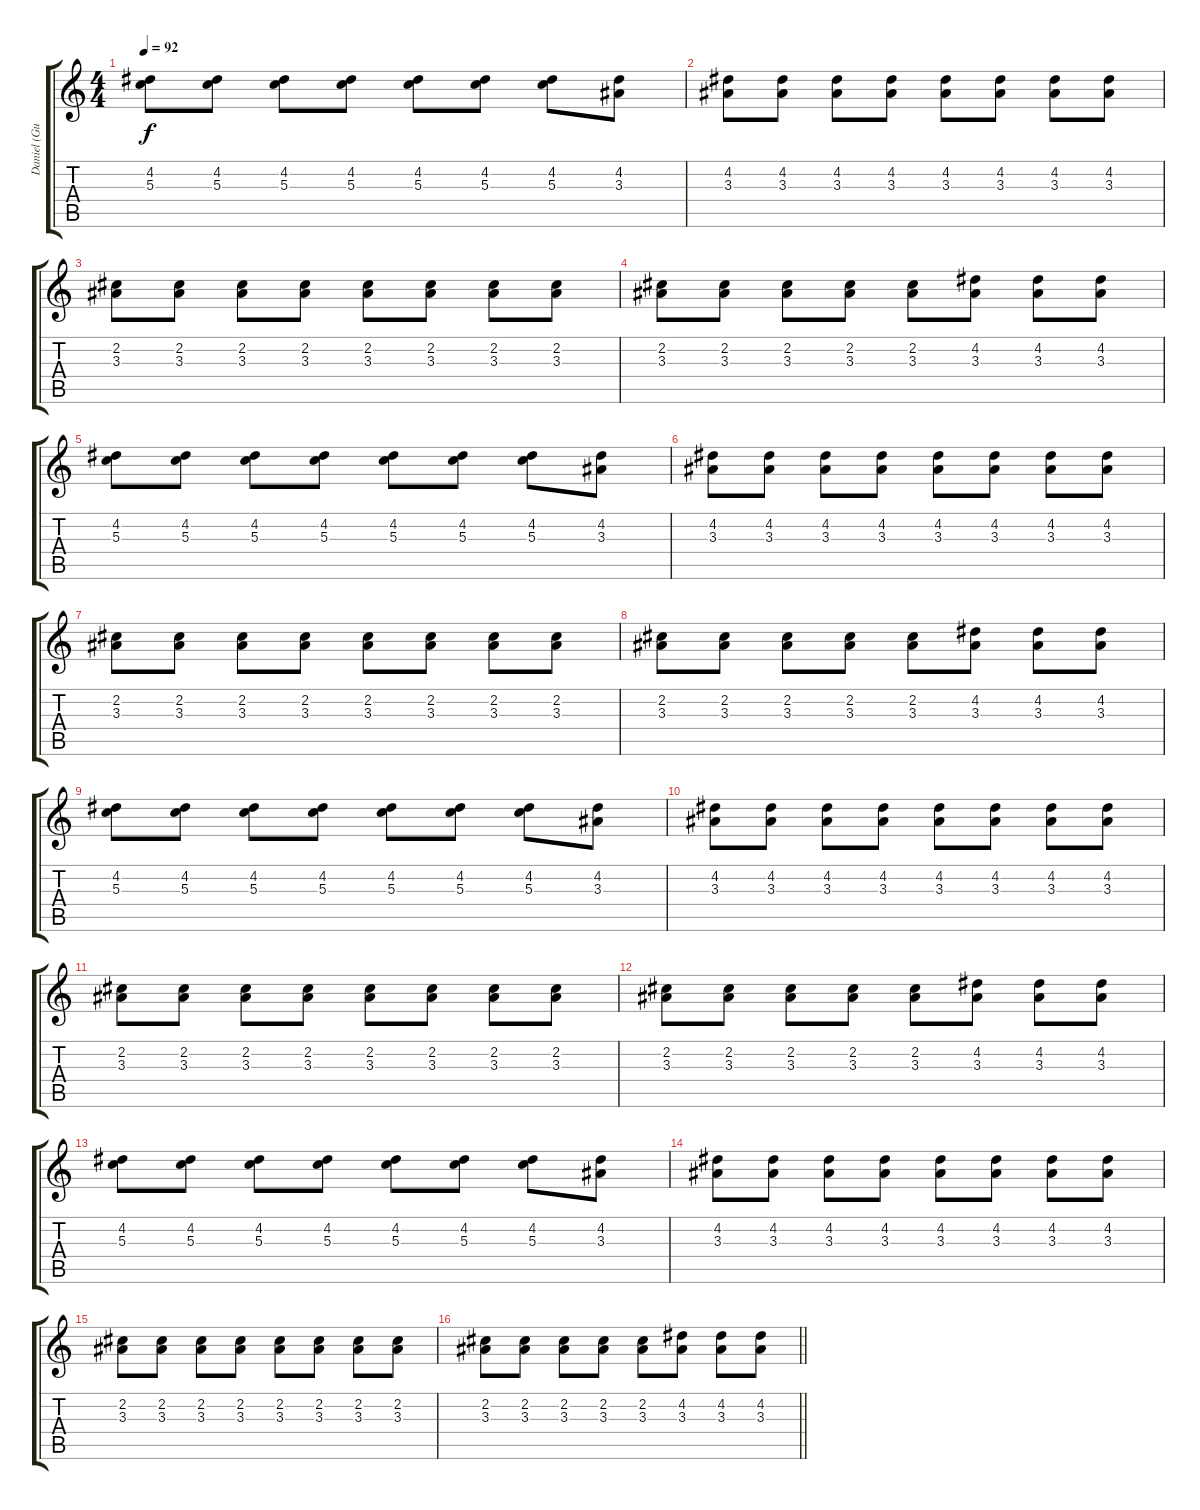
\track ("Daniel (Guitar 2)" "Daniel (Gu") {instrument acousticguitarsteel}
\staff {score tabs}
\tuning (E4 B3 G3 D3 A2 E2) {hide}
\ts (4 4)
\tempo 92
\clef g2
\ks c
(4.2 5.3).8{dy f} (4.2 5.3).8 (4.2 5.3).8 (4.2 5.3).8 (4.2 5.3).8 (4.2 5.3).8 (4.2 5.3).8 (4.2 3.3).8 |
(4.2 3.3).8 (4.2 3.3).8 (4.2 3.3).8 (4.2 3.3).8 (4.2 3.3).8 (4.2 3.3).8 (4.2 3.3).8 (4.2 3.3).8 |
(2.2 3.3).8 (2.2 3.3).8 (2.2 3.3).8 (2.2 3.3).8 (2.2 3.3).8 (2.2 3.3).8 (2.2 3.3).8 (2.2 3.3).8 |
(2.2 3.3).8 (2.2 3.3).8 (2.2 3.3).8 (2.2 3.3).8 (2.2 3.3).8 (4.2 3.3).8 (4.2 3.3).8 (4.2 3.3).8 |
(4.2 5.3).8 (4.2 5.3).8 (4.2 5.3).8 (4.2 5.3).8 (4.2 5.3).8 (4.2 5.3).8 (4.2 5.3).8 (4.2 3.3).8 |
(4.2 3.3).8 (4.2 3.3).8 (4.2 3.3).8 (4.2 3.3).8 (4.2 3.3).8 (4.2 3.3).8 (4.2 3.3).8 (4.2 3.3).8 |
(2.2 3.3).8 (2.2 3.3).8 (2.2 3.3).8 (2.2 3.3).8 (2.2 3.3).8 (2.2 3.3).8 (2.2 3.3).8 (2.2 3.3).8 |
(2.2 3.3).8 (2.2 3.3).8 (2.2 3.3).8 (2.2 3.3).8 (2.2 3.3).8 (4.2 3.3).8 (4.2 3.3).8 (4.2 3.3).8 |
(4.2 5.3).8 (4.2 5.3).8 (4.2 5.3).8 (4.2 5.3).8 (4.2 5.3).8 (4.2 5.3).8 (4.2 5.3).8 (4.2 3.3).8 |
(4.2 3.3).8 (4.2 3.3).8 (4.2 3.3).8 (4.2 3.3).8 (4.2 3.3).8 (4.2 3.3).8 (4.2 3.3).8 (4.2 3.3).8 |
(2.2 3.3).8 (2.2 3.3).8 (2.2 3.3).8 (2.2 3.3).8 (2.2 3.3).8 (2.2 3.3).8 (2.2 3.3).8 (2.2 3.3).8 |
(2.2 3.3).8 (2.2 3.3).8 (2.2 3.3).8 (2.2 3.3).8 (2.2 3.3).8 (4.2 3.3).8 (4.2 3.3).8 (4.2 3.3).8 |
(4.2 5.3).8 (4.2 5.3).8 (4.2 5.3).8 (4.2 5.3).8 (4.2 5.3).8 (4.2 5.3).8 (4.2 5.3).8 (4.2 3.3).8 |
(4.2 3.3).8 (4.2 3.3).8 (4.2 3.3).8 (4.2 3.3).8 (4.2 3.3).8 (4.2 3.3).8 (4.2 3.3).8 (4.2 3.3).8 |
(2.2 3.3).8 (2.2 3.3).8 (2.2 3.3).8 (2.2 3.3).8 (2.2 3.3).8 (2.2 3.3).8 (2.2 3.3).8 (2.2 3.3).8 |
\barLineRight lightlight
(2.2 3.3).8 (2.2 3.3).8 (2.2 3.3).8 (2.2 3.3).8 (2.2 3.3).8 (4.2 3.3).8 (4.2 3.3).8 (4.2 3.3).8
